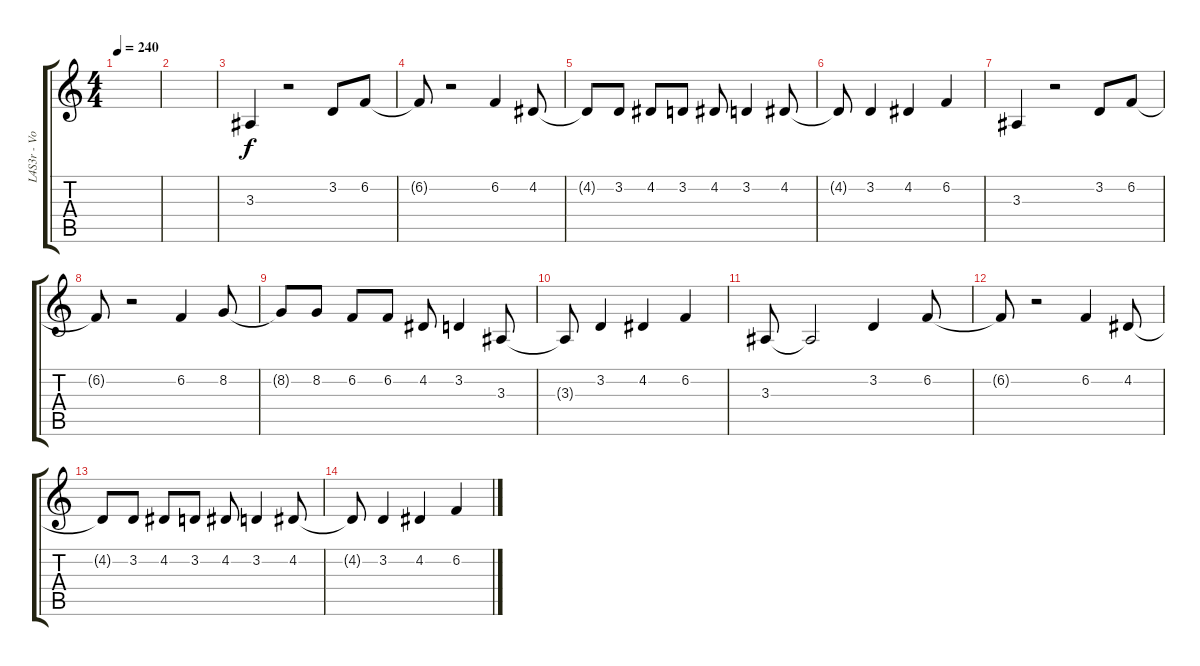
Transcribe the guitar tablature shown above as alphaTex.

\track ("L4S3r - Voice" "L4S3r - Vo") {instrument clarinet}
\staff {score tabs}
\tuning (E4 B3 G3 D3 A2 E2) {hide}
\ts (4 4)
\tempo 240
\clef g2
\ks c
|
|
3.3.4 r.2 3.2.8 6.2.8 |
6.2{t}.8 r.2 6.2.4 4.2.8 |
4.2{t}.8 3.2.8 4.2.8 3.2.8 4.2.8 3.2.4 4.2.8 |
4.2{t}.8 3.2.4 4.2.4 6.2.4 |
3.3.4 r.2 3.2.8 6.2.8 |
6.2{t}.8 r.2 6.2.4 8.2.8 |
8.2{t}.8 8.2.8 6.2.8 6.2.8 4.2.8 3.2.4 3.3.8 |
3.3{t}.8 3.2.4 4.2.4 6.2.4 |
3.3.8 3.3{t}.2 3.2.4 6.2.8 |
6.2{t}.8 r.2 6.2.4 4.2.8 |
4.2{t}.8 3.2.8 4.2.8 3.2.8 4.2.8 3.2.4 4.2.8 |
4.2{t}.8 3.2.4 4.2.4 6.2.4
